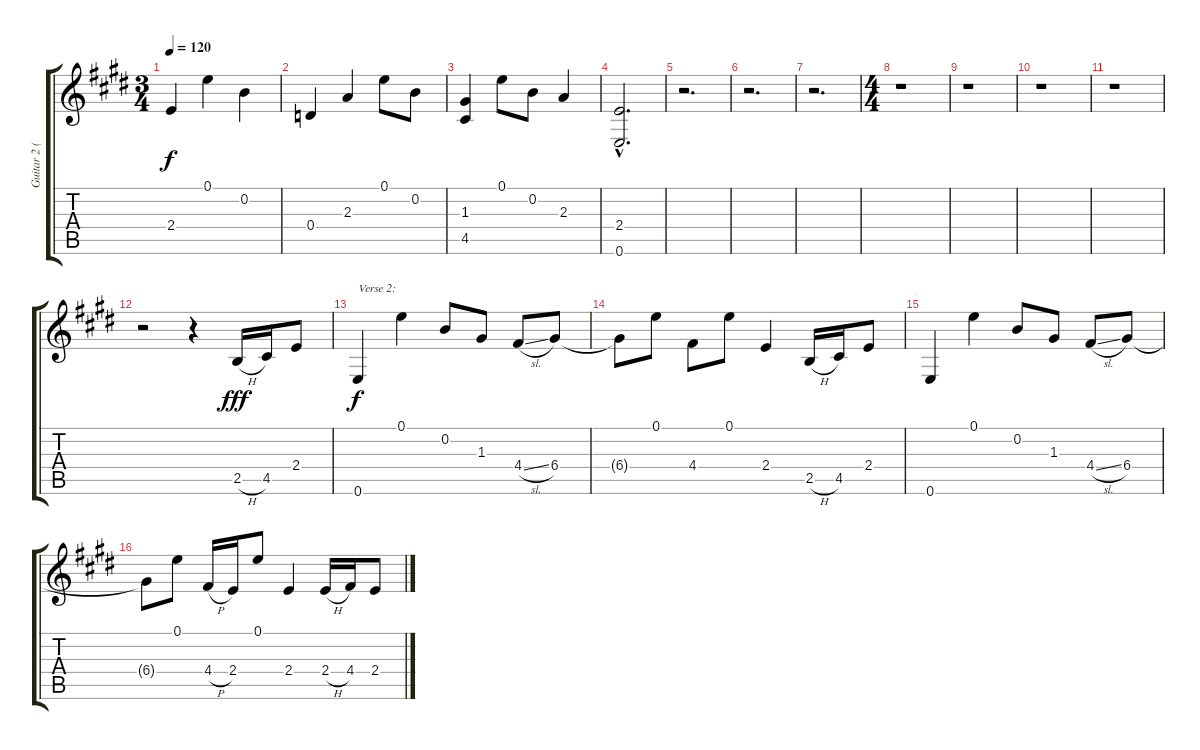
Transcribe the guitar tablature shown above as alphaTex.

\track ("Guitar 2 (Acoustic)" "Guitar 2 (") {instrument acousticguitarnylon}
\staff {score tabs}
\tuning (E4 B3 G3 D3 A2 E2) {hide}
\ts (3 4)
\tempo 120
\clef g2
\ks e
2.4.4{dy f} 0.1.4 0.2.4 |
0.4.4 2.3.4 0.1.8 0.2.8 |
(1.3 4.5).4 0.1.8 0.2.8 2.3.4 |
(2.4{hac} 0.6{hac}).2{d} |
r.2{d} |
r.2{d} |
r.2{d} |
\ts (4 4)
r.1 |
r.1 |
r.1 |
r.1 |
r.2 r.4 2.5{h}.16{dy fff} 4.5.16 2.4.8 |
0.6.4{txt "Verse 2:" dy f} 0.1.4 0.2.8 1.3.8 4.4{sl}.8 6.4.8 |
6.4{t}.8 0.1.8 4.4.8 0.1.8 2.4.4 2.5{h}.16 4.5.16 2.4.8 |
0.6.4 0.1.4 0.2.8 1.3.8 4.4{sl}.8 6.4.8 |
6.4{t}.8 0.1.8 4.4{h}.16 2.4.16 0.1.8 2.4.4 2.4{h}.16 4.4.16 2.4.8
